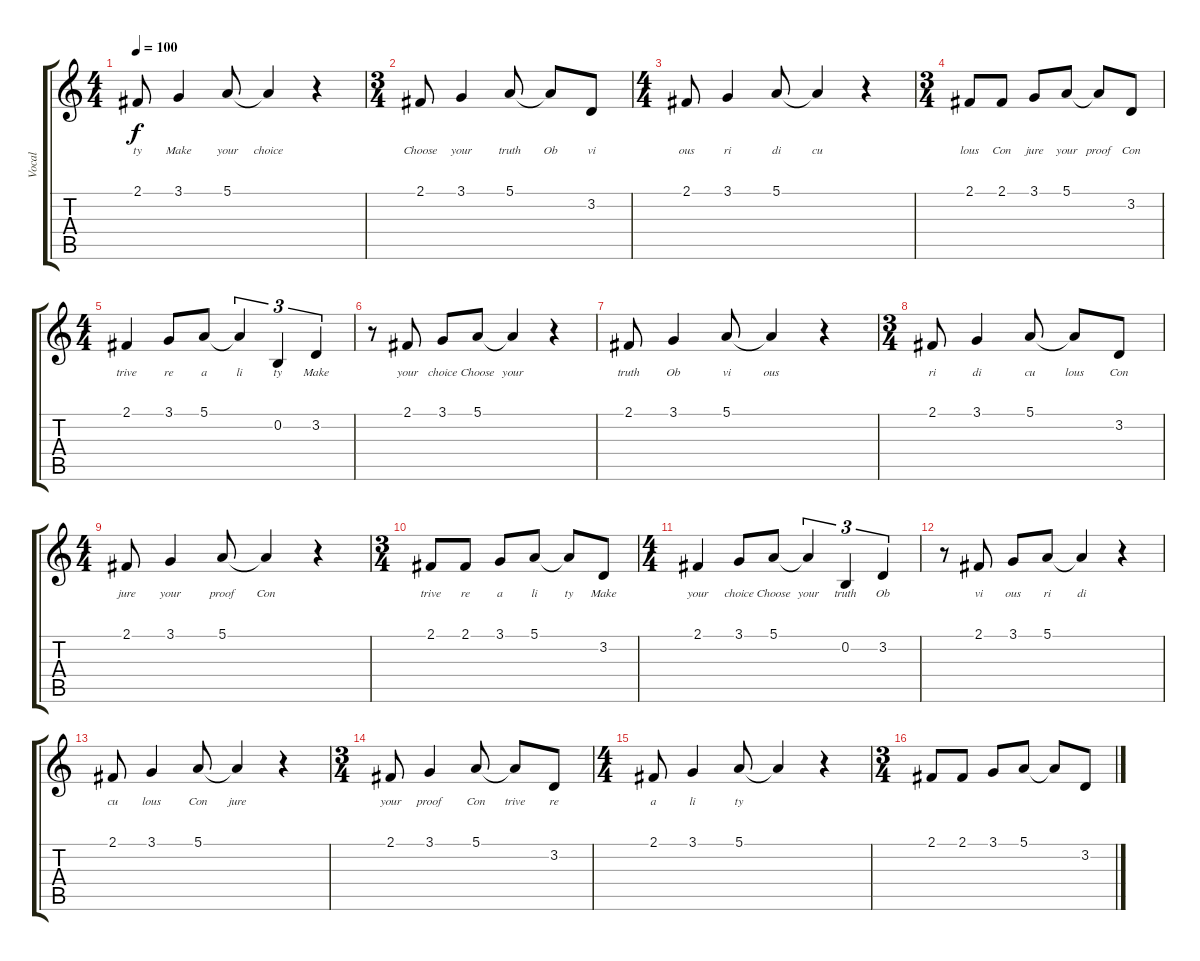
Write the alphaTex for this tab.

\track ("Vocal" "Vocal") {instrument acousticgrandpiano}
\staff {score tabs}
\tuning (E4 B3 G3 D3 A2 E2) {hide}
\ts (4 4)
\tempo 100
\clef g2
\ks c
2.1.8{lyrics (0 "ty") lyrics (1 "") lyrics (2 "") lyrics (3 "") lyrics (4 "") dy f} 3.1.4{lyrics (0 "Make") lyrics (1 "") lyrics (2 "") lyrics (3 "") lyrics (4 "")} 5.1.8{lyrics (0 "your") lyrics (1 "") lyrics (2 "") lyrics (3 "") lyrics (4 "")} 5.1{t}.4{lyrics (0 "choice") lyrics (1 "") lyrics (2 "") lyrics (3 "") lyrics (4 "")} r.4 |
\ts (3 4)
2.1.8{lyrics (0 "Choose") lyrics (1 "") lyrics (2 "") lyrics (3 "") lyrics (4 "")} 3.1.4{lyrics (0 "your") lyrics (1 "") lyrics (2 "") lyrics (3 "") lyrics (4 "")} 5.1.8{lyrics (0 "truth") lyrics (1 "") lyrics (2 "") lyrics (3 "") lyrics (4 "")} 5.1{t}.8{lyrics (0 "Ob") lyrics (1 "") lyrics (2 "") lyrics (3 "") lyrics (4 "")} 3.2.8{lyrics (0 "vi") lyrics (1 "") lyrics (2 "") lyrics (3 "") lyrics (4 "")} |
\ts (4 4)
2.1.8{lyrics (0 "ous") lyrics (1 "") lyrics (2 "") lyrics (3 "") lyrics (4 "")} 3.1.4{lyrics (0 "ri") lyrics (1 "") lyrics (2 "") lyrics (3 "") lyrics (4 "")} 5.1.8{lyrics (0 "di") lyrics (1 "") lyrics (2 "") lyrics (3 "") lyrics (4 "")} 5.1{t}.4{lyrics (0 "cu") lyrics (1 "") lyrics (2 "") lyrics (3 "") lyrics (4 "")} r.4 |
\ts (3 4)
2.1.8{lyrics (0 "lous") lyrics (1 "") lyrics (2 "") lyrics (3 "") lyrics (4 "")} 2.1.8{lyrics (0 "Con") lyrics (1 "") lyrics (2 "") lyrics (3 "") lyrics (4 "")} 3.1.8{lyrics (0 "jure") lyrics (1 "") lyrics (2 "") lyrics (3 "") lyrics (4 "")} 5.1.8{lyrics (0 "your") lyrics (1 "") lyrics (2 "") lyrics (3 "") lyrics (4 "")} 5.1{t}.8{lyrics (0 "proof") lyrics (1 "") lyrics (2 "") lyrics (3 "") lyrics (4 "")} 3.2.8{lyrics (0 "Con") lyrics (1 "") lyrics (2 "") lyrics (3 "") lyrics (4 "")} |
\ts (4 4)
2.1.4{lyrics (0 "trive") lyrics (1 "") lyrics (2 "") lyrics (3 "") lyrics (4 "")} 3.1.8{lyrics (0 "re") lyrics (1 "") lyrics (2 "") lyrics (3 "") lyrics (4 "")} 5.1.8{lyrics (0 "a") lyrics (1 "") lyrics (2 "") lyrics (3 "") lyrics (4 "")} 5.1{t}.4{tu (3 2) lyrics (0 "li") lyrics (1 "") lyrics (2 "") lyrics (3 "") lyrics (4 "")} 0.2.4{tu (3 2) lyrics (0 "ty") lyrics (1 "") lyrics (2 "") lyrics (3 "") lyrics (4 "")} 3.2.4{tu (3 2) lyrics (0 "Make") lyrics (1 "") lyrics (2 "") lyrics (3 "") lyrics (4 "")} |
r.8 2.1.8{lyrics (0 "your") lyrics (1 "") lyrics (2 "") lyrics (3 "") lyrics (4 "")} 3.1.8{lyrics (0 "choice") lyrics (1 "") lyrics (2 "") lyrics (3 "") lyrics (4 "")} 5.1.8{lyrics (0 "Choose") lyrics (1 "") lyrics (2 "") lyrics (3 "") lyrics (4 "")} 5.1{t}.4{lyrics (0 "your") lyrics (1 "") lyrics (2 "") lyrics (3 "") lyrics (4 "")} r.4 |
2.1.8{lyrics (0 "truth") lyrics (1 "") lyrics (2 "") lyrics (3 "") lyrics (4 "")} 3.1.4{lyrics (0 "Ob") lyrics (1 "") lyrics (2 "") lyrics (3 "") lyrics (4 "")} 5.1.8{lyrics (0 "vi") lyrics (1 "") lyrics (2 "") lyrics (3 "") lyrics (4 "")} 5.1{t}.4{lyrics (0 "ous") lyrics (1 "") lyrics (2 "") lyrics (3 "") lyrics (4 "")} r.4 |
\ts (3 4)
2.1.8{lyrics (0 "ri") lyrics (1 "") lyrics (2 "") lyrics (3 "") lyrics (4 "")} 3.1.4{lyrics (0 "di") lyrics (1 "") lyrics (2 "") lyrics (3 "") lyrics (4 "")} 5.1.8{lyrics (0 "cu") lyrics (1 "") lyrics (2 "") lyrics (3 "") lyrics (4 "")} 5.1{t}.8{lyrics (0 "lous") lyrics (1 "") lyrics (2 "") lyrics (3 "") lyrics (4 "")} 3.2.8{lyrics (0 "Con") lyrics (1 "") lyrics (2 "") lyrics (3 "") lyrics (4 "")} |
\ts (4 4)
2.1.8{lyrics (0 "jure") lyrics (1 "") lyrics (2 "") lyrics (3 "") lyrics (4 "")} 3.1.4{lyrics (0 "your") lyrics (1 "") lyrics (2 "") lyrics (3 "") lyrics (4 "")} 5.1.8{lyrics (0 "proof") lyrics (1 "") lyrics (2 "") lyrics (3 "") lyrics (4 "")} 5.1{t}.4{lyrics (0 "Con") lyrics (1 "") lyrics (2 "") lyrics (3 "") lyrics (4 "")} r.4 |
\ts (3 4)
2.1.8{lyrics (0 "trive") lyrics (1 "") lyrics (2 "") lyrics (3 "") lyrics (4 "")} 2.1.8{lyrics (0 "re") lyrics (1 "") lyrics (2 "") lyrics (3 "") lyrics (4 "")} 3.1.8{lyrics (0 "a") lyrics (1 "") lyrics (2 "") lyrics (3 "") lyrics (4 "")} 5.1.8{lyrics (0 "li") lyrics (1 "") lyrics (2 "") lyrics (3 "") lyrics (4 "")} 5.1{t}.8{lyrics (0 "ty") lyrics (1 "") lyrics (2 "") lyrics (3 "") lyrics (4 "")} 3.2.8{lyrics (0 "Make") lyrics (1 "") lyrics (2 "") lyrics (3 "") lyrics (4 "")} |
\ts (4 4)
2.1.4{lyrics (0 "your") lyrics (1 "") lyrics (2 "") lyrics (3 "") lyrics (4 "")} 3.1.8{lyrics (0 "choice") lyrics (1 "") lyrics (2 "") lyrics (3 "") lyrics (4 "")} 5.1.8{lyrics (0 "Choose") lyrics (1 "") lyrics (2 "") lyrics (3 "") lyrics (4 "")} 5.1{t}.4{tu (3 2) lyrics (0 "your") lyrics (1 "") lyrics (2 "") lyrics (3 "") lyrics (4 "")} 0.2.4{tu (3 2) lyrics (0 "truth") lyrics (1 "") lyrics (2 "") lyrics (3 "") lyrics (4 "")} 3.2.4{tu (3 2) lyrics (0 "Ob") lyrics (1 "") lyrics (2 "") lyrics (3 "") lyrics (4 "")} |
r.8 2.1.8{lyrics (0 "vi") lyrics (1 "") lyrics (2 "") lyrics (3 "") lyrics (4 "")} 3.1.8{lyrics (0 "ous") lyrics (1 "") lyrics (2 "") lyrics (3 "") lyrics (4 "")} 5.1.8{lyrics (0 "ri") lyrics (1 "") lyrics (2 "") lyrics (3 "") lyrics (4 "")} 5.1{t}.4{lyrics (0 "di") lyrics (1 "") lyrics (2 "") lyrics (3 "") lyrics (4 "")} r.4 |
2.1.8{lyrics (0 "cu") lyrics (1 "") lyrics (2 "") lyrics (3 "") lyrics (4 "")} 3.1.4{lyrics (0 "lous") lyrics (1 "") lyrics (2 "") lyrics (3 "") lyrics (4 "")} 5.1.8{lyrics (0 "Con") lyrics (1 "") lyrics (2 "") lyrics (3 "") lyrics (4 "")} 5.1{t}.4{lyrics (0 "jure") lyrics (1 "") lyrics (2 "") lyrics (3 "") lyrics (4 "")} r.4 |
\ts (3 4)
2.1.8{lyrics (0 "your") lyrics (1 "") lyrics (2 "") lyrics (3 "") lyrics (4 "")} 3.1.4{lyrics (0 "proof") lyrics (1 "") lyrics (2 "") lyrics (3 "") lyrics (4 "")} 5.1.8{lyrics (0 "Con") lyrics (1 "") lyrics (2 "") lyrics (3 "") lyrics (4 "")} 5.1{t}.8{lyrics (0 "trive") lyrics (1 "") lyrics (2 "") lyrics (3 "") lyrics (4 "")} 3.2.8{lyrics (0 "re") lyrics (1 "") lyrics (2 "") lyrics (3 "") lyrics (4 "")} |
\ts (4 4)
2.1.8{lyrics (0 "a") lyrics (1 "") lyrics (2 "") lyrics (3 "") lyrics (4 "")} 3.1.4{lyrics (0 "li") lyrics (1 "") lyrics (2 "") lyrics (3 "") lyrics (4 "")} 5.1.8{lyrics (0 "ty") lyrics (1 "") lyrics (2 "") lyrics (3 "") lyrics (4 "")} 5.1{t}.4 r.4 |
\ts (3 4)
2.1.8 2.1.8 3.1.8 5.1.8 5.1{t}.8 3.2.8
